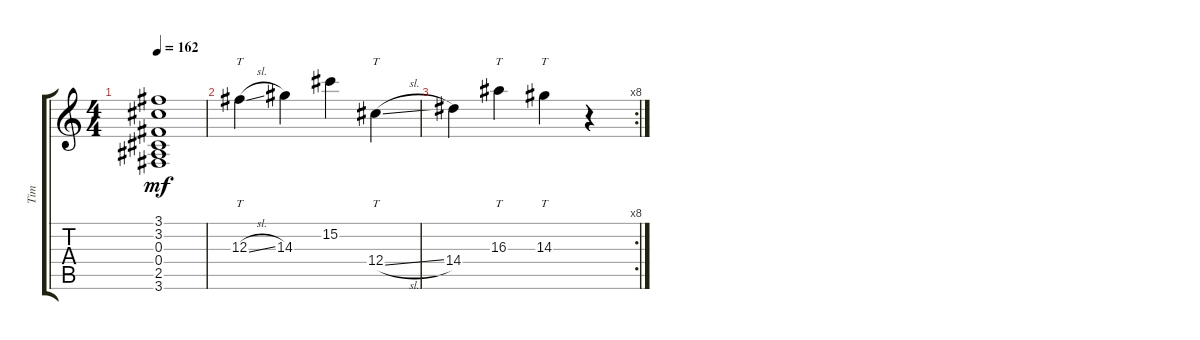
\track ("Tim" "Tim") {instrument distortionguitar}
\staff {score tabs}
\tuning (Eb4 Bb3 Gb3 Db3 Ab2 Eb2) {hide}
\ts (4 4)
\tempo 162
\clef g2
\ks c
(3.1{t} 3.2{t} 0.3{t} 0.4{t} 2.5{t} 3.6{t}).1{dy mf} |
12.3{sl}.4{tt} 14.3.4 15.2.4 12.4{sl}.4{tt} |
\rc 8
14.4.4 16.3.4{tt} 14.3.4{tt} r.4
